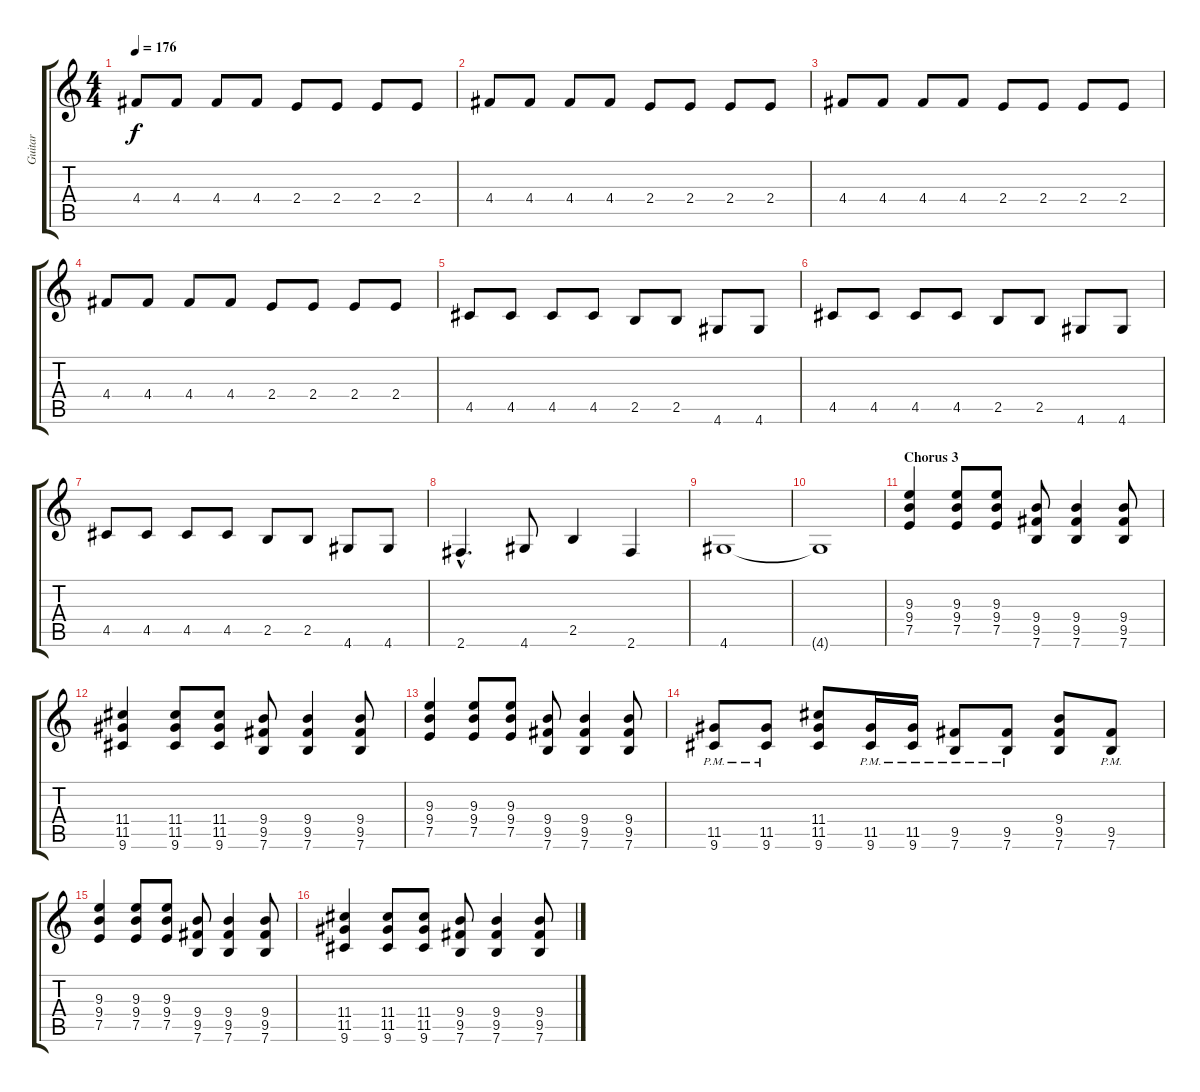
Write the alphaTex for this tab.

\track ("Guitar" "Guitar") {instrument distortionguitar}
\staff {score tabs}
\tuning (E4 B3 G3 D3 A2 E2) {hide}
\ts (4 4)
\tempo 176
\clef g2
\ks c
4.4.8{dy f} 4.4.8 4.4.8 4.4.8 2.4.8 2.4.8 2.4.8 2.4.8 |
4.4.8 4.4.8 4.4.8 4.4.8 2.4.8 2.4.8 2.4.8 2.4.8 |
4.4.8 4.4.8 4.4.8 4.4.8 2.4.8 2.4.8 2.4.8 2.4.8 |
4.4.8 4.4.8 4.4.8 4.4.8 2.4.8 2.4.8 2.4.8 2.4.8 |
4.5.8 4.5.8 4.5.8 4.5.8 2.5.8 2.5.8 4.6.8 4.6.8 |
4.5.8 4.5.8 4.5.8 4.5.8 2.5.8 2.5.8 4.6.8 4.6.8 |
4.5.8 4.5.8 4.5.8 4.5.8 2.5.8 2.5.8 4.6.8 4.6.8 |
2.6{hac}.4{d} 4.6.8 2.5.4 2.6.4 |
4.6.1 |
4.6{t}.1 |
\section ("" "Chorus 3")
(9.3 9.4 7.5).4 (9.3 9.4 7.5).8 (9.3 9.4 7.5).8 (9.4 9.5 7.6).8 (9.4 9.5 7.6).4 (9.4 9.5 7.6).8 |
(11.4 11.5 9.6).4 (11.4 11.5 9.6).8 (11.4 11.5 9.6).8 (9.4 9.5 7.6).8 (9.4 9.5 7.6).4 (9.4 9.5 7.6).8 |
(9.3 9.4 7.5).4 (9.3 9.4 7.5).8 (9.3 9.4 7.5).8 (9.4 9.5 7.6).8 (9.4 9.5 7.6).4 (9.4 9.5 7.6).8 |
(11.5{pm} 9.6{pm}).8 (11.5{pm} 9.6{pm}).8 (11.4 11.5 9.6).8 (11.5{pm} 9.6{pm}).16 (11.5{pm} 9.6{pm}).16 (9.5{pm} 7.6{pm}).8 (9.5{pm} 7.6{pm}).8 (9.4 9.5 7.6).8 (9.5{pm} 7.6{pm}).8 |
(9.3 9.4 7.5).4 (9.3 9.4 7.5).8 (9.3 9.4 7.5).8 (9.4 9.5 7.6).8 (9.4 9.5 7.6).4 (9.4 9.5 7.6).8 |
(11.4 11.5 9.6).4 (11.4 11.5 9.6).8 (11.4 11.5 9.6).8 (9.4 9.5 7.6).8 (9.4 9.5 7.6).4 (9.4 9.5 7.6).8
